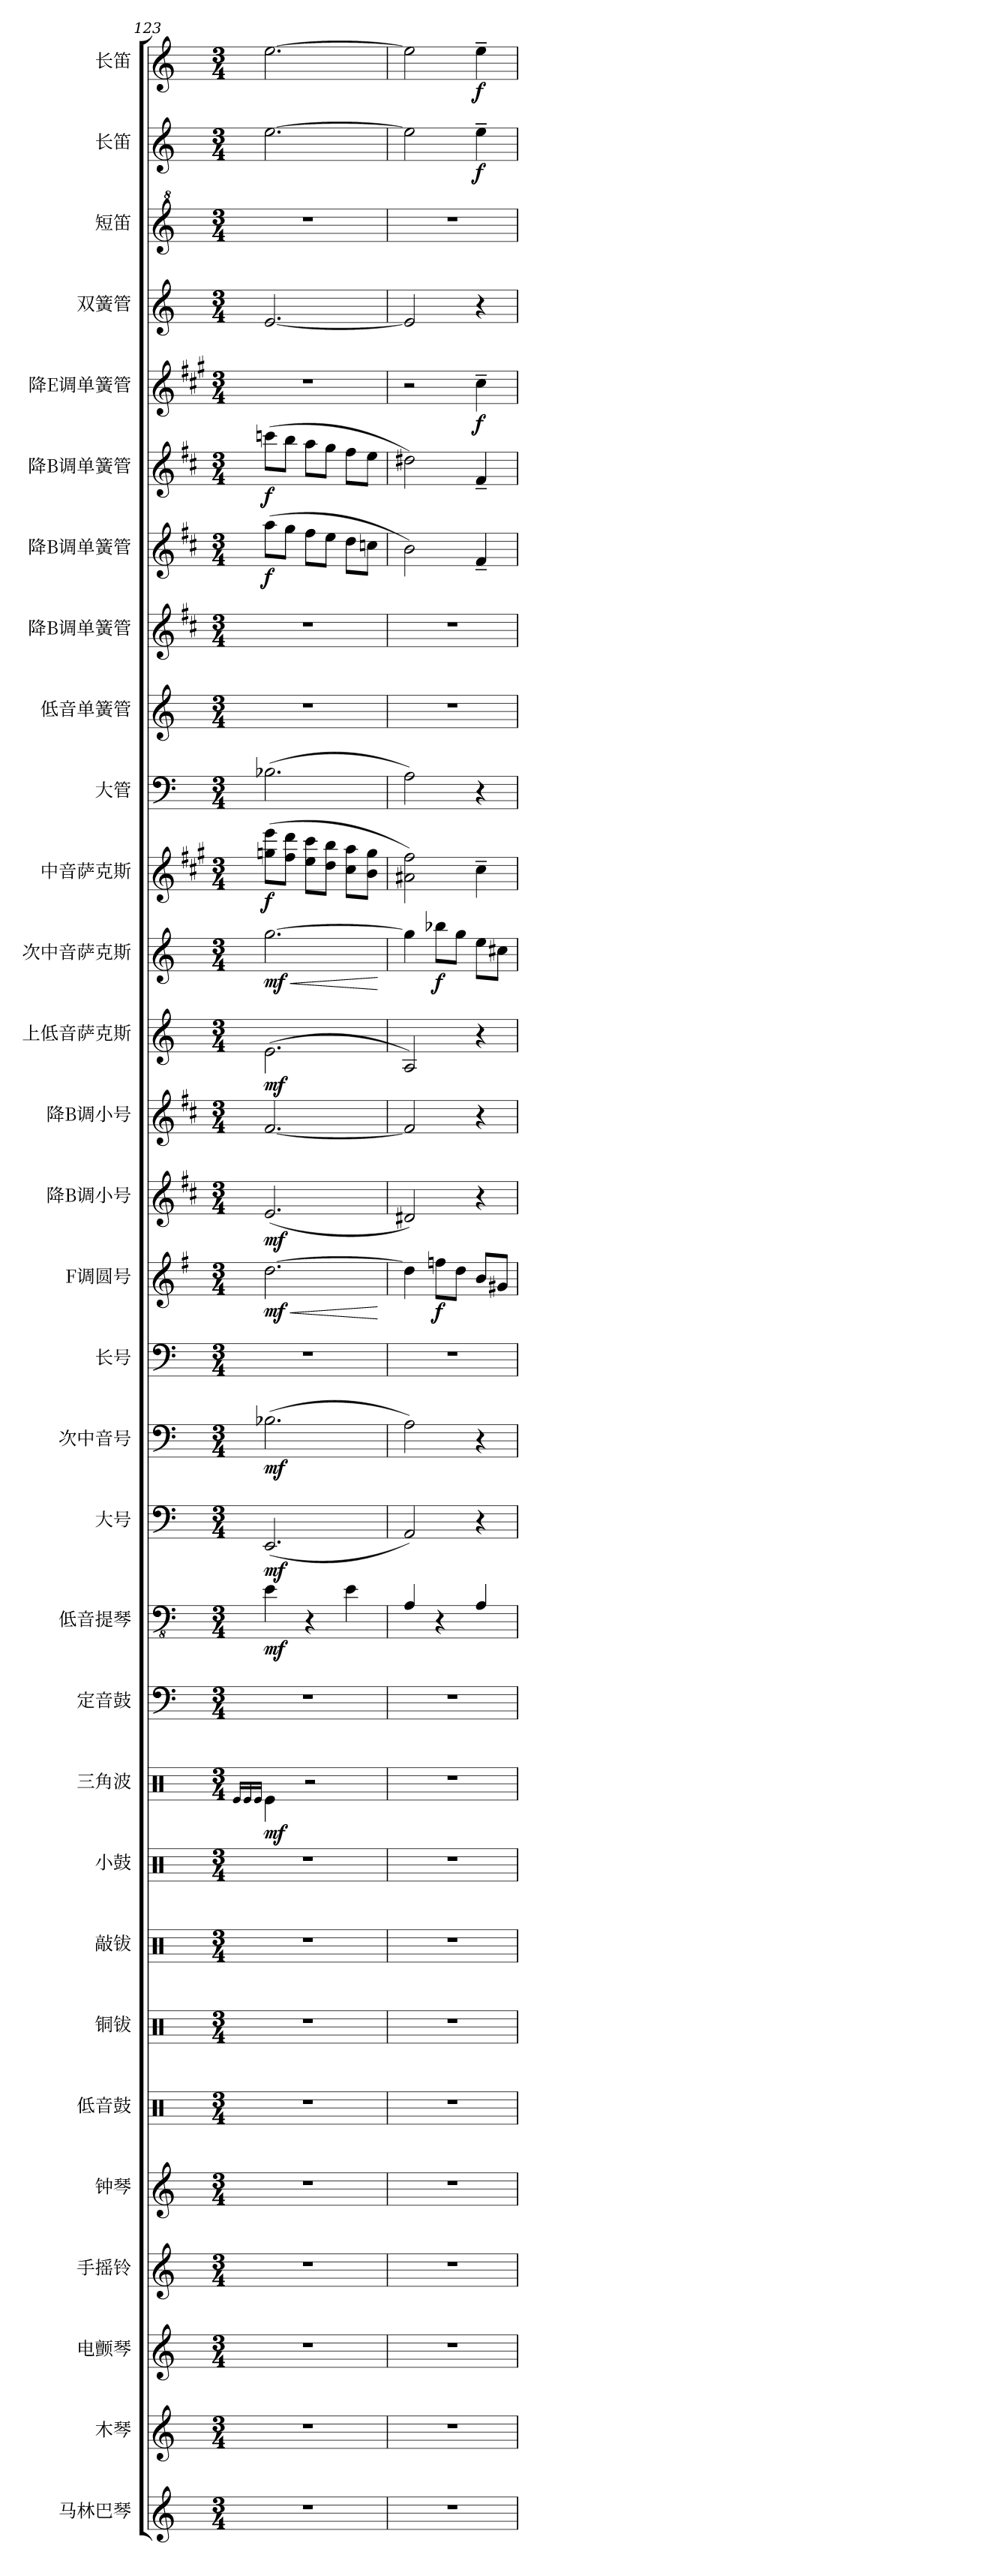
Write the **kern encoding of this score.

**kern	**kern	**kern	**kern	**kern	**kern	**kern	**kern	**kern	**kern	**dynam	**kern	**kern	**dynam	**kern	**dynam	**kern	**dynam	**kern	**kern	**dynam	**kern	**dynam	**kern	**kern	**dynam	**kern	**dynam	**kern	**dynam	**kern	**kern	**kern	**kern	**dynam	**kern	**dynam	**kern	**dynam	**kern	**kern	**kern	**dynam	**kern	**dynam
*part31	*part30	*part29	*part28	*part27	*part26	*part25	*part24	*part23	*part22	*part22	*part21	*part20	*part20	*part19	*part19	*part18	*part18	*part17	*part16	*part16	*part15	*part15	*part14	*part13	*part13	*part12	*part12	*part11	*part11	*part10	*part9	*part8	*part7	*part7	*part6	*part6	*part5	*part5	*part4	*part3	*part2	*part2	*part1	*part1
*staff31	*staff30	*staff29	*staff28	*staff27	*staff26	*staff25	*staff24	*staff23	*staff22	*staff22	*staff21	*staff20	*staff20	*staff19	*staff19	*staff18	*staff18	*staff17	*staff16	*staff16	*staff15	*staff15	*staff14	*staff13	*staff13	*staff12	*staff12	*staff11	*staff11	*staff10	*staff9	*staff8	*staff7	*staff7	*staff6	*staff6	*staff5	*staff5	*staff4	*staff3	*staff2	*staff2	*staff1	*staff1
*I"马林巴琴	*I"木琴	*I"电颤琴	*I"手摇铃	*I"钟琴	*I"低音鼓	*I"铜钹	*I"敲钹	*I"小鼓	*I"三角波	*	*I"定音鼓	*I"低音提琴	*	*I"大号	*	*I"次中音号	*	*I"长号	*I"F调圆号	*	*I"降B调小号	*	*I"降B调小号	*I"上低音萨克斯	*	*I"次中音萨克斯	*	*I"中音萨克斯	*	*I"大管	*I"低音单簧管	*I"降B调单簧管	*I"降B调单簧管	*	*I"降B调单簧管	*	*I"降E调单簧管	*	*I"双簧管	*I"短笛	*I"长笛	*	*I"长笛	*
*clefG2	*clefG2	*clefG2	*clefG2	*clefG2	*clefX	*clefX	*clefX	*clefX	*clefX	*	*clefF4	*clefFv4	*	*clefF4	*	*clefF4	*	*clefF4	*clefG2	*	*clefG2	*	*clefG2	*clefG2	*	*clefG2	*	*clefG2	*	*clefF4	*clefG2	*clefG2	*clefG2	*	*clefG2	*	*clefG2	*	*clefG2	*clefG^2	*clefG2	*	*clefG2	*
*	*ITrd-7c-12	*	*	*ITrd-14c-24	*	*	*	*	*	*	*	*ITrd7c12	*	*	*	*	*	*	*ITrd4c7	*	*ITrd1c2	*	*ITrd1c2	*ITrd12c21	*	*ITrd8c14	*	*ITrd5c9	*	*	*ITrd8c14	*ITrd1c2	*ITrd1c2	*	*ITrd1c2	*	*ITrd-2c-3	*	*	*ITrd-7c-12	*	*	*	*
*k[]	*k[]	*k[]	*k[]	*k[]	*k[]	*k[]	*k[]	*k[]	*k[]	*	*k[]	*k[]	*	*k[]	*	*k[]	*	*k[]	*k[]	*	*k[]	*	*k[]	*k[]	*	*k[]	*	*k[]	*	*k[]	*k[]	*k[]	*k[]	*	*k[]	*	*k[]	*	*k[]	*k[]	*k[]	*	*k[]	*
*M3/4	*M3/4	*M3/4	*M3/4	*M3/4	*M3/4	*M3/4	*M3/4	*M3/4	*M3/4	*	*M3/4	*M3/4	*	*M3/4	*	*M3/4	*	*M3/4	*M3/4	*	*M3/4	*	*M3/4	*M3/4	*	*M3/4	*	*M3/4	*	*M3/4	*M3/4	*M3/4	*M3/4	*	*M3/4	*	*M3/4	*	*M3/4	*M3/4	*M3/4	*	*M3/4	*
=123	=123	=123	=123	=123	=123	=123	=123	=123	=123	=123	=123	=123	=123	=123	=123	=123	=123	=123	=123	=123	=123	=123	=123	=123	=123	=123	=123	=123	=123	=123	=123	=123	=123	=123	=123	=123	=123	=123	=123	=123	=123	=123	=123	=123
.	.	.	.	.	.	.	.	.	16qRe/LL	.	.	.	.	.	.	.	.	.	.	.	.	.	.	.	.	.	.	.	.	.	.	.	.	.	.	.	.	.	.	.	.	.	.	.
.	.	.	.	.	.	.	.	.	16qRe/	.	.	.	.	.	.	.	.	.	.	.	.	.	.	.	.	.	.	.	.	.	.	.	.	.	.	.	.	.	.	.	.	.	.	.
.	.	.	.	.	.	.	.	.	16qRe/JJ	.	.	.	.	.	.	.	.	.	.	.	.	.	.	.	.	.	.	.	.	.	.	.	.	.	.	.	.	.	.	.	.	.	.	.
!	!	!	!	!	!	!	!	!	!	!LO:DY:b	!	!	!LO:DY:b	!	!LO:DY:b	!	!LO:DY:b	!	!	!LO:HP:b	!	!	!	!	!	!	!LO:HP:b	!	!	!	!	!	!	!	!	!	!	!	!	!	!	!	!	!
!	!	!	!	!	!	!	!	!	!	!	!	!	!	!	!	!	!	!	!	!LO:DY:n=1:b	!	!LO:DY:b	!	!	!LO:DY:b	!	!LO:DY:n=1:b	!	!LO:DY:b	!	!	!	!	!LO:DY:b	!	!LO:DY:b	!	!	!	!	!	!	!	!
2.r	2.r	2.r	2.r	2.r	2.r	2.r	2.r	2.r	4Re\	mf	2.r	4EE\	mf	(2.EE/	mf	(2.B-X\	mf	2.r	[2.g\	< mf	(2.d/	mf	[2.e/	(2.E\	mf	[2.g\	< mf	(8b-X\ 8gg\L	f	(2.B-X\	2.r	2.r	(8gg\L	f	(8bb-X\L	f	2.r	.	[2.e/	2.r	[2.ee\	.	[2.ee\	.
.	.	.	.	.	.	.	.	.	.	.	.	.	.	.	.	.	.	.	.	.	.	.	.	.	.	.	.	8a\ 8ff\J	.	.	.	.	8ff\J	.	8aa\J	.	.	.	.	.	.	.	.	.
.	.	.	.	.	.	.	.	.	2r	.	.	4r	.	.	.	.	.	.	.	.	.	.	.	.	.	.	.	8g\ 8ee\L	.	.	.	.	8ee\L	.	8gg\L	.	.	.	.	.	.	.	.	.
.	.	.	.	.	.	.	.	.	.	.	.	.	.	.	.	.	.	.	.	.	.	.	.	.	.	.	.	8f\ 8dd\J	.	.	.	.	8dd\J	.	8ff\J	.	.	.	.	.	.	.	.	.
.	.	.	.	.	.	.	.	.	.	.	.	4EE\	.	.	.	.	.	.	.	.	.	.	.	.	.	.	.	8e\ 8cc\L	.	.	.	.	8cc\L	.	8ee\L	.	.	.	.	.	.	.	.	.
.	.	.	.	.	.	.	.	.	.	.	.	.	.	.	.	.	.	.	.	.	.	.	.	.	.	.	.	8d\ 8b-\J	.	.	.	.	8b-X\J	.	8dd\J	.	.	.	.	.	.	.	.	.
.	.	.	.	.	.	.	.	.	.	.	.	.	.	.	.	.	.	.	.	[	.	.	.	.	.	.	[	.	.	.	.	.	.	.	.	.	.	.	.	.	.	.	.	.
=124	=124	=124	=124	=124	=124	=124	=124	=124	=124	=124	=124	=124	=124	=124	=124	=124	=124	=124	=124	=124	=124	=124	=124	=124	=124	=124	=124	=124	=124	=124	=124	=124	=124	=124	=124	=124	=124	=124	=124	=124	=124	=124	=124	=124
2.r	2.r	2.r	2.r	2.r	2.r	2.r	2.r	2.r	2.r	.	2.r	4AAA/	.	2AA/)	.	2A\)	.	2.r	4g\]	.	2c#X/)	.	2e/]	2AA/)	.	4g\]	.	2c#X\ 2a\)	.	2A\)	2.r	2.r	2a\)	.	2cc#X\)	.	2r	.	2e/]	2.r	2ee\]	.	2ee\]	.
!	!	!	!	!	!	!	!	!	!	!	!	!	!	!	!	!	!	!	!	!LO:DY:b	!	!	!	!	!	!	!LO:DY:b	!	!	!	!	!	!	!	!	!	!	!	!	!	!	!	!	!
.	.	.	.	.	.	.	.	.	.	.	.	4r	.	.	.	.	.	.	8b-X\L	f	.	.	.	.	.	8b-X\L	f	.	.	.	.	.	.	.	.	.	.	.	.	.	.	.	.	.
.	.	.	.	.	.	.	.	.	.	.	.	.	.	.	.	.	.	.	8g\J	.	.	.	.	.	.	8g\J	.	.	.	.	.	.	.	.	.	.	.	.	.	.	.	.	.	.
!	!	!	!	!	!	!	!	!	!	!	!	!	!	!	!	!	!	!	!	!	!	!	!	!	!	!	!	!	!	!	!	!	!	!	!	!	!	!LO:DY:b	!	!	!	!LO:DY:b	!	!LO:DY:b
.	.	.	.	.	.	.	.	.	.	.	.	4AAA/	.	4r	.	4r	.	.	8e/L	.	4r	.	4r	4r	.	8e\L	.	4e~\	.	4r	.	.	4e~/	.	4e~/	.	4ee~\	f	4r	.	4ee~\	f	4ee~\	f
.	.	.	.	.	.	.	.	.	.	.	.	.	.	.	.	.	.	.	8c#X/J	.	.	.	.	.	.	8c#X\J	.	.	.	.	.	.	.	.	.	.	.	.	.	.	.	.	.	.
=	=	=	=	=	=	=	=	=	=	=	=	=	=	=	=	=	=	=	=	=	=	=	=	=	=	=	=	=	=	=	=	=	=	=	=	=	=	=	=	=	=	=	=	=
*-	*-	*-	*-	*-	*-	*-	*-	*-	*-	*-	*-	*-	*-	*-	*-	*-	*-	*-	*-	*-	*-	*-	*-	*-	*-	*-	*-	*-	*-	*-	*-	*-	*-	*-	*-	*-	*-	*-	*-	*-	*-	*-	*-	*-
